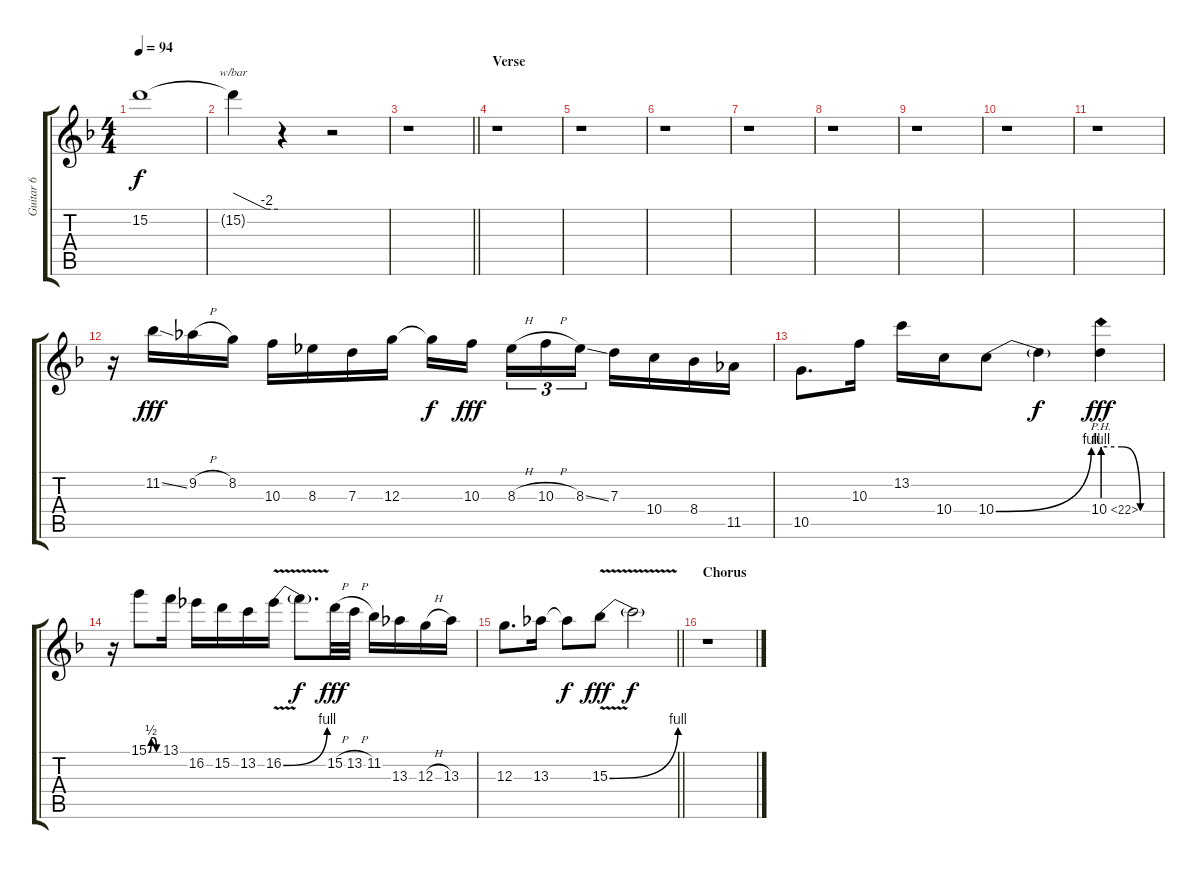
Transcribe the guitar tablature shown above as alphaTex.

\track ("Guitar 6" "Guitar 6") {instrument distortionguitar}
\staff {score tabs}
\tuning (E4 B3 G3 D3 A2 E2) {hide}
\ts (4 4)
\tempo 94
\clef g2
\ks f
15.2{t}.1{dy f} |
15.2{t}.4{tbe (custom default 0 0 45 -8 60 -8)} r.4 r.2 |
\barLineRight lightlight
r.1 |
\section ("" "Verse")
r.1 |
r.1 |
r.1 |
r.1 |
r.1 |
r.1 |
r.1 |
r.1 |
r.16 11.2{ss}.16{dy fff} 9.2{h}.16 8.2.16 10.3.16 8.3.16 7.3.16 12.3.16 12.3{t}.16{dy f} 10.3.16{dy fff} 8.3{h}.16{tu (3 2)} 10.3{h}.16{tu (3 2)} 8.3{ss}.16{tu (3 2)} 7.3.16 10.4.16 8.4.16 11.5.16 |
10.5.8{d} 10.3.16 13.2.16 10.4.16 10.4{be (bend 0 0 60 4)}.8 10.4{t}.4{dy f} 10.4{be (custom 0 4 20 4 40 0 60 0) ph 12}.4{dy fff} |
r.16 15.1{be (custom 0 0 15 2 30 2 45 0 60 0)}.8 13.1.16 16.2.16 15.2.16 13.2.16 16.2{be (bend 0 0 60 4) v}.16 16.2{t}.8{d dy f} 15.2{h}.32{dy fff} 13.2{h}.32 11.2.16 13.3.16 12.3{h}.16 13.3.16 |
\barLineRight lightlight
12.3.8{d} 13.3.16 13.3{t}.8{dy f} 15.3{be (bend 0 0 60 4) v}.8{dy fff} 15.3{t}.2{dy f} |
\section ("" "Chorus")
r.1
